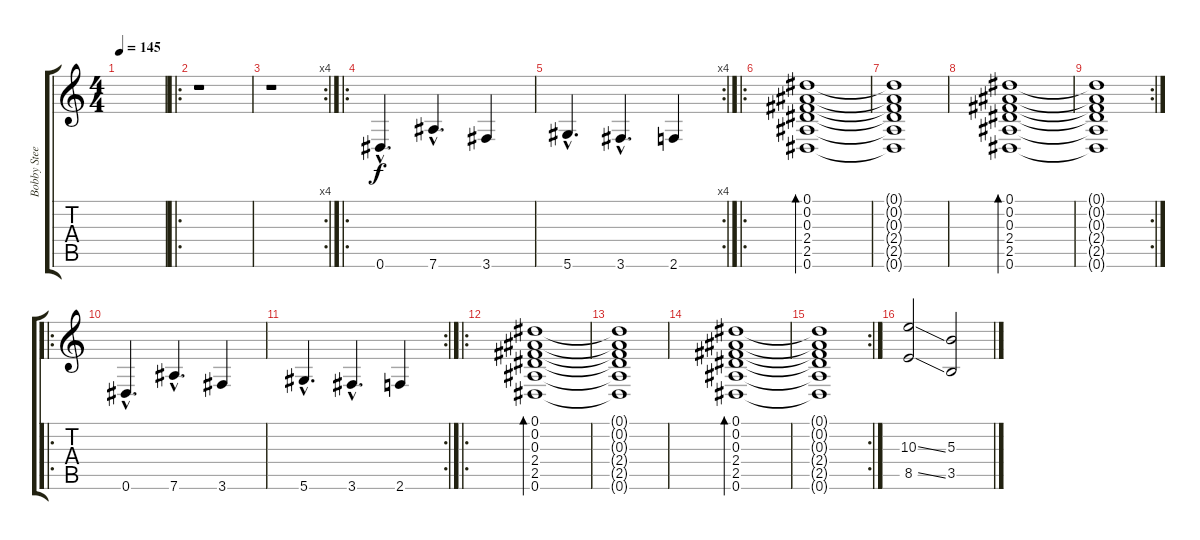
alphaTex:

\track ("Bobby Steele" "Bobby Stee") {instrument distortionguitar}
\staff {score tabs}
\tuning (Eb4 Bb3 Gb3 Db3 Ab2 Eb2) {hide}
\ts (4 4)
\tempo 145
\clef g2
\ks c
|
\ro
r.1 |
\rc 4
r.1 |
\ro
0.6{hac}.4{d} 7.6{hac}.4{d} 3.6.4 |
\rc 4
5.6{hac}.4{d} 3.6{hac}.4{d} 2.6.4 |
\ro
(0.1 0.2 0.3 2.4 2.5 0.6).1{bd 240} |
(0.1{t} 0.2{t} 0.3{t} 2.4{t} 2.5{t} 0.6{t}).1 |
(0.1 0.2 0.3 2.4 2.5 0.6).1{bd 240} |
\rc 2
(0.1{t} 0.2{t} 0.3{t} 2.4{t} 2.5{t} 0.6{t}).1 |
\ro
0.6{hac}.4{d} 7.6{hac}.4{d} 3.6.4 |
\rc 2
5.6{hac}.4{d} 3.6{hac}.4{d} 2.6.4 |
\ro
(0.1 0.2 0.3 2.4 2.5 0.6).1{bd 240} |
(0.1{t} 0.2{t} 0.3{t} 2.4{t} 2.5{t} 0.6{t}).1 |
(0.1 0.2 0.3 2.4 2.5 0.6).1{bd 240} |
\rc 2
(0.1{t} 0.2{t} 0.3{t} 2.4{t} 2.5{t} 0.6{t}).1 |
(10.3{ss} 8.5{ss}).2 (5.3 3.5).2
